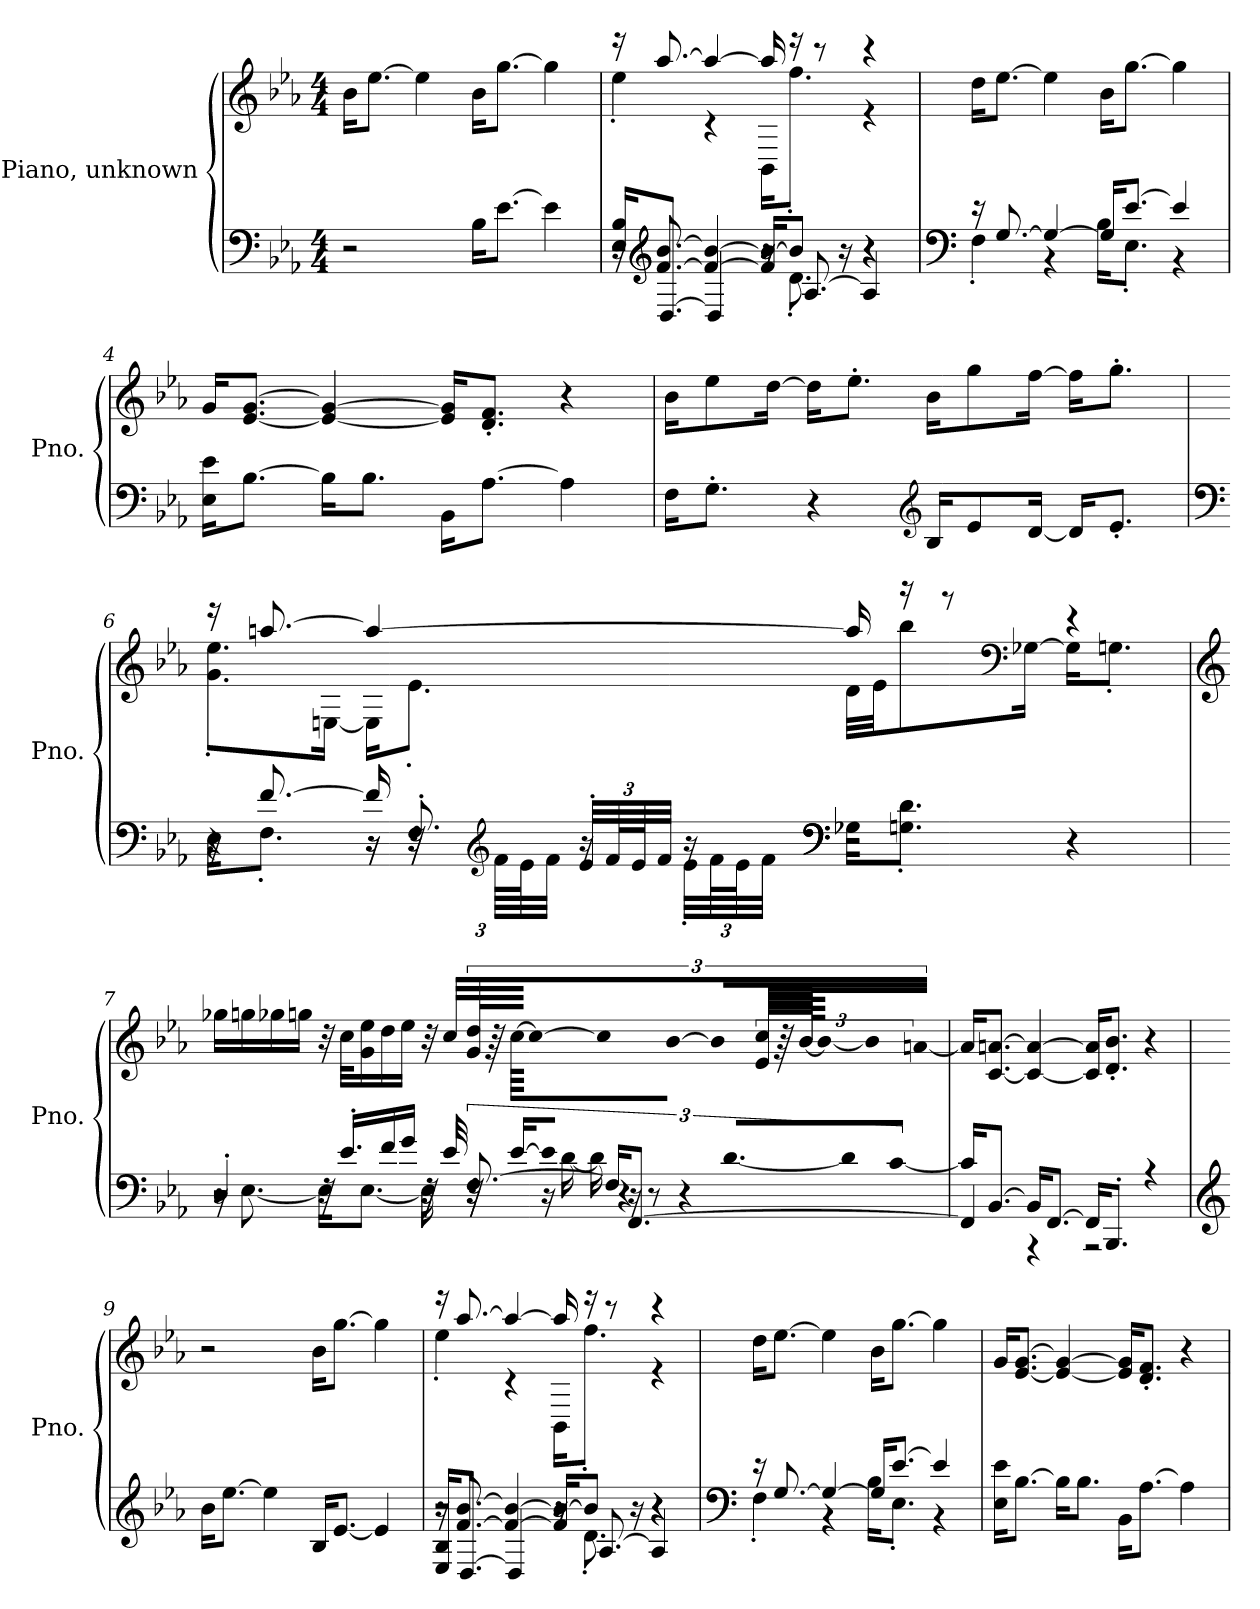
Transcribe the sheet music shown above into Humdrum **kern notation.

**kern	**kern
*part1	*part1
*staff2	*staff1
*I"Piano, unknown	*
*I'Pno.	*
*clefF4	*clefG2
*k[b-e-a-]	*k[b-e-a-]
*M4/4	*M4/4
*MM120	*MM120
=1	=1
2r	16b-\KL
.	[8.ee-\J
.	4ee-\]
16B-\KL	16b-\KL
[8.e-\J	[8.gg\J
4e-\]	4gg\]
=2	=2
*^	*^
*	*^	*	*
16r	2r	16E-/ 16B-/KL	16r	4ee-'\
*clefG2	*	*	*	*
[8.f/ [8.b-/	.	[8.D/J	[8.aa-/	.
4f/_ 4b-/_	.	4D/]	4aa-/_	4r
16f/] 16b-/_KL	16r	16r	16aa-/]	16BB-\KL
8b-/J]	8.d'\	[8.A-/	16r	8.ff'\J
.	.	.	8r	.
16r	.	.	.	.
4r	4r	4A-/]	4r	4r
*v	*v	*v	*	*
*	*v	*v
=3	=3
*clefF4	*
*^	*
16r	4F'\	16dd\KL
[8.G/	.	[8.ee-\J
4G/_	4r	4ee-\]
16G/KL]	16B-\KL	16b-\KL
[8.e-/J	8.E-'\J	[8.gg\J
4e-/]	4r	4gg\]
*v	*v	*
=4	=4
16E-\ 16e-\KL	16g/KL
[8.B-\J	[8.e-/ [8.g/J
16B-\KL]	4e-/_ 4g/_
8.B-\J	.
16BB-\KL	16e-/] 16g/]KL
[8.A-\J	8.d/' 8.f/'J
4A-\]	4r
!!LO:LB:g=z
=5	=5
16F\KL	16b-\KL
8.G'\J	8ee-\
.	[16dd\Jk
4r	16dd\KL]
.	8.ee-'\J
*clefG2	*
16B-/KL	16b-\KL
8e-/	8gg\
[16d/Jk	[16ff\Jk
16d/KL]	16ff\KL]
8.e-'/J	8.gg'\J
!!LO:LB:g=z
=6	=6
*clefF4	*
*^	*^
*	*^	*	*
16r	16E-\KL	4r	16r	8.g\' 8.ee-\'L
[8.f/	8.F'\J	.	[8.aan/	.
.	.	.	.	[16En\Jk
16f/]	16r	16r	4aa/_	16E\KL]
16r	48r	8.F'/	.	8.e-'\J
*clefG2	*	*	*	*
.	96f\LLLL	.	.	.
.	96e-\J	.	.	.
.	48f\JJJ	.	.	.
*Xbrackettup	*	*	*	*
48e-'/LLL	16r	.	.	.
96f/L	.	.	.	.
96e-/J	.	.	.	.
48f/JJJ	.	.	.	.
16r	48e-'\LLL	.	.	.
.	96f\L	.	.	.
.	96e-\J	.	.	.
.	48f\JJJ	.	.	.
*clefF4	*	*	*	*
2r	16G-X\KL	2r	16aa/]	32d\LLL
.	.	.	.	32e-\JJ
.	8.Gn\' 8.d\'J	.	16r	8bb-\
.	.	.	8r	.
*	*	*	*clefF4	*
.	.	.	.	[16G-X\Jk
.	4r	.	4r	16G-\KL]
.	.	.	.	8.Gn'\J
*	*	*	*v	*v
!!LO:LB:g=z
=7	=7	=7	=7
*	*	*	*clefG2
4D'/	16r	2r	16gg-X\LL
.	[8.E-\	.	16ggn\
.	.	.	16gg-X\
.	.	.	16ggn\JJ
32r	16E-\KL]	.	32r
16.e-'/LL	.	.	32cc\KLL
.	[8.E-\J	.	16g\ 16ee-\
16f/	.	.	16dd\
16g/JJ	.	.	16ee-\JJ
32r	16E-\]	16r	32r
32e-/	.	.	32cc\LLL
*brackettup	*	*	*
48r	16r	[8.F/	96g\ 96dd\JJJk
.	.	.	96r
[24e-/KL	.	.	[96cc\KLLL
.	.	.	32cc\J_
8e-/J]	16r	.	16cc\]
.	[16d\	.	[16b-\JJ
16r	16d\]	16F/KL]	16b-/LL]
64r	16r	[8.FF/J	96e-/ 96cc/JJkk
.	.	.	96r
[32.d/KLL	.	.	.
.	.	.	[96b-/KLLL
.	.	.	32b-/J_
16d/]	8r	.	16b-/]
[16c/JJ	.	.	[16an/JJ
*	*v	*v	*
=8	=8	=8
16c/KL]	4FF/]	16a/KL]
[8.BB-/J	.	[8.c/ [8.an/J
16BB-/KL]	4r	4c/_ 4a/_
[8.FF/J	.	.
16FF/KL]	2r	16c/] 16a/]KL
8.BBB-'/J	.	8.d/' 8.b-/'J
4r	.	4r
*v	*v	*
!!LO:LB:g=z
=9	=9
*clefG2	*
16b-\KL	2r
[8.ee-\J	.
4ee-\]	.
16B-/KL	16b-\KL
[8.e-/J	[8.gg\J
4e-/]	4gg\]
=10	=10
*^	*^
*	*^	*	*
16r	2r	16E-/ 16B-/KL	16r	4ee-'\
[8.f/ [8.b-/	.	[8.D/J	[8.aa-/	.
4f/_ 4b-/_	.	4D/]	4aa-/_	4r
16f/] 16b-/_KL	16r	16r	16aa-/]	16BB-\KL
8b-/J]	8.d'\	[8.A-/	16r	8.ff'\J
.	.	.	8r	.
16r	.	.	.	.
4r	4r	4A-/]	4r	4r
*v	*v	*v	*	*
*	*v	*v
=11	=11
*clefF4	*
*^	*
16r	4F'\	16dd\KL
[8.G/	.	[8.ee-\J
4G/_	4r	4ee-\]
16G/KL]	16B-\KL	16b-\KL
[8.e-/J	8.E-'\J	[8.gg\J
4e-/]	4r	4gg\]
*v	*v	*
=12	=12
16E-\ 16e-\KL	16g/KL
[8.B-\J	[8.e-/ [8.g/J
16B-\KL]	4e-/_ 4g/_
8.B-\J	.
16BB-\KL	16e-/] 16g/]KL
[8.A-\J	8.d/' 8.f/'J
4A-\]	4r
=	=
*-	*-
